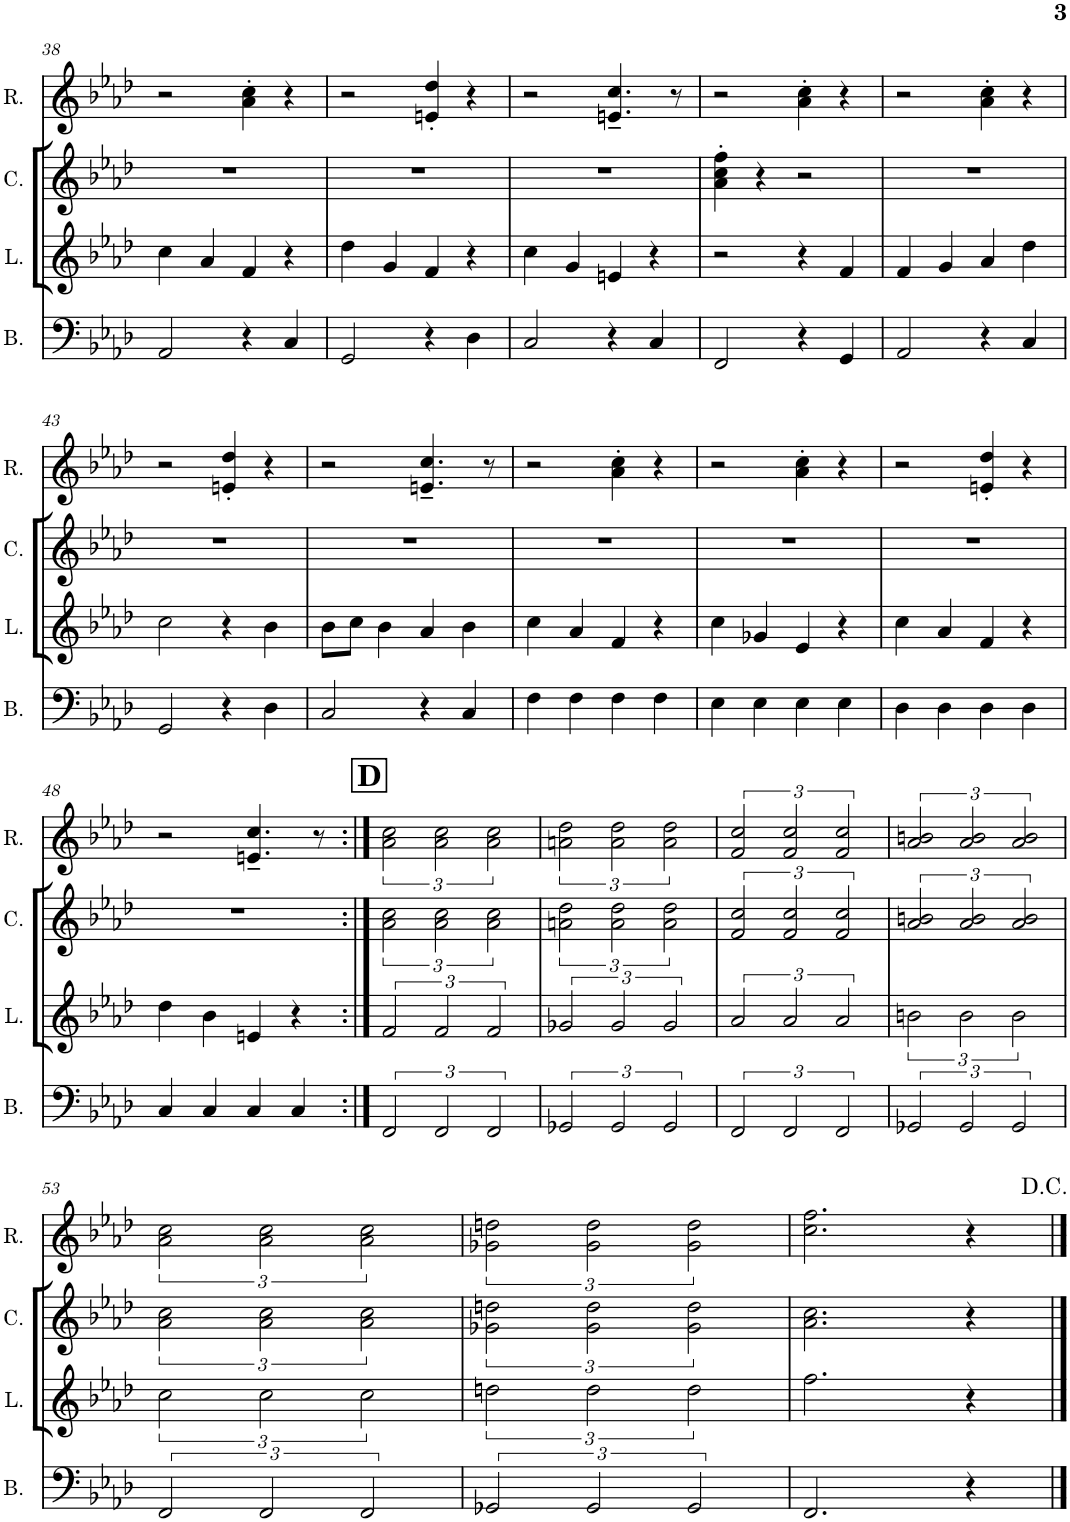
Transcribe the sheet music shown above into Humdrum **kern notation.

**kern	**kern	**kern	**kern
*part4	*part3	*part2	*part1
*staff4	*staff3	*staff2	*staff1
*I"Bass	*I"Lead	*I"Chords	*I"Rhythm
*I'B.	*I'L.	*I'C.	*I'R.
!!LO:PB:g=z
*clefF4	*clefG2	*clefG2	*clefG2
*	*Trd7c12	*Trd5c9	*Trd1c2
*k[b-e-a-d-]	*k[b-e-a-d-]	*k[b-e-a-d-]	*k[b-e-a-d-]
*M2/2	*M2/2	*M2/2	*M2/2
*met(c|)	*met(c|)	*met(c|)	*met(c|)
=38	=38	=38	=38
2AA-/	4cc\	1r	2r
.	4a-/	.	.
4r	4f/	.	4a-\' 4cc\'
4C/	4r	.	4r
=39	=39	=39	=39
2GG/	4dd-\	1r	2r
.	4g/	.	.
4r	4f/	.	4en/' 4dd-/'
4D-\	4r	.	4r
=40	=40	=40	=40
2C/	4cc\	1r	2r
.	4g/	.	.
4r	4en/	.	4.en/~ 4.cc/~
4C/	4r	.	.
.	.	.	8r
=41	=41	=41	=41
2FF/	2r	4a-\' 4cc\' 4ff\'	2r
.	.	4r	.
4r	4r	2r	4a-\' 4cc\'
4GG/	4f/	.	4r
=42	=42	=42	=42
2AA-/	4f/	1r	2r
.	4g/	.	.
4r	4a-/	.	4a-\' 4cc\'
4C/	4dd-\	.	4r
!!LO:LB:g=z
=43	=43	=43	=43
2GG/	2cc\	1r	2r
4r	4r	.	4en/' 4dd-/'
4D-\	4b-\	.	4r
=44	=44	=44	=44
2C/	8b-\L	1r	2r
.	8cc\J	.	.
.	4b-\	.	.
4r	4a-/	.	4.en/~ 4.cc/~
4C/	4b-\	.	.
.	.	.	8r
=45	=45	=45	=45
4F\	4cc\	1r	2r
4F\	4a-/	.	.
4F\	4f/	.	4a-\' 4cc\'
4F\	4r	.	4r
=46	=46	=46	=46
4E-\	4cc\	1r	2r
4E-\	4g-X/	.	.
4E-\	4e-/	.	4a-\' 4cc\'
4E-\	4r	.	4r
=47	=47	=47	=47
4D-\	4cc\	1r	2r
4D-\	4a-/	.	.
4D-\	4f/	.	4en/' 4dd-/'
4D-\	4r	.	4r
!!LO:LB:g=z
=48	=48	=48	=48
4C/	4dd-\	1r	2r
4C/	4b-\	.	.
4C/	4en/	.	4.en/~ 4.cc/~
4C/	4r	.	.
.	.	.	8r
!!LO:REH:place=s1:a:B:cj:fs=14:t=D
=49:|!	=49:|!	=49:|!	=49:|!
3FF/	3f/	3a-\ 3cc\	3a-\ 3cc\
3FF/	3f/	3a-\ 3cc\	3a-\ 3cc\
3FF/	3f/	3a-\ 3cc\	3a-\ 3cc\
=50	=50	=50	=50
3GG-X/	3g-X/	3an\ 3dd-\	3an\ 3dd-\
3GG-/	3g-/	3a\ 3dd-\	3a\ 3dd-\
3GG-/	3g-/	3a\ 3dd-\	3a\ 3dd-\
=51	=51	=51	=51
3FF/	3a-/	3f/ 3cc/	3f/ 3cc/
3FF/	3a-/	3f/ 3cc/	3f/ 3cc/
3FF/	3a-/	3f/ 3cc/	3f/ 3cc/
=52	=52	=52	=52
3GG-X/	3bn\	3a-/ 3bn/	3a-/ 3bn/
3GG-/	3b\	3a-/ 3b/	3a-/ 3b/
3GG-/	3b\	3a-/ 3b/	3a-/ 3b/
!!LO:LB:g=z
=53	=53	=53	=53
3FF/	3cc\	3a-\ 3cc\	3a-\ 3cc\
3FF/	3cc\	3a-\ 3cc\	3a-\ 3cc\
3FF/	3cc\	3a-\ 3cc\	3a-\ 3cc\
=54	=54	=54	=54
3GG-X/	3ddn\	3g-X\ 3ddn\	3g-X\ 3ddn\
3GG-/	3dd\	3g-\ 3dd\	3g-\ 3dd\
3GG-/	3dd\	3g-\ 3dd\	3g-\ 3dd\
=55	=55	=55	=55
2.FF/	2.ff\	2.a-\ 2.cc\	2.cc\ 2.ff\
4r	4r	4r	4r
==	==	==	==
*-	*-	*-	*-
